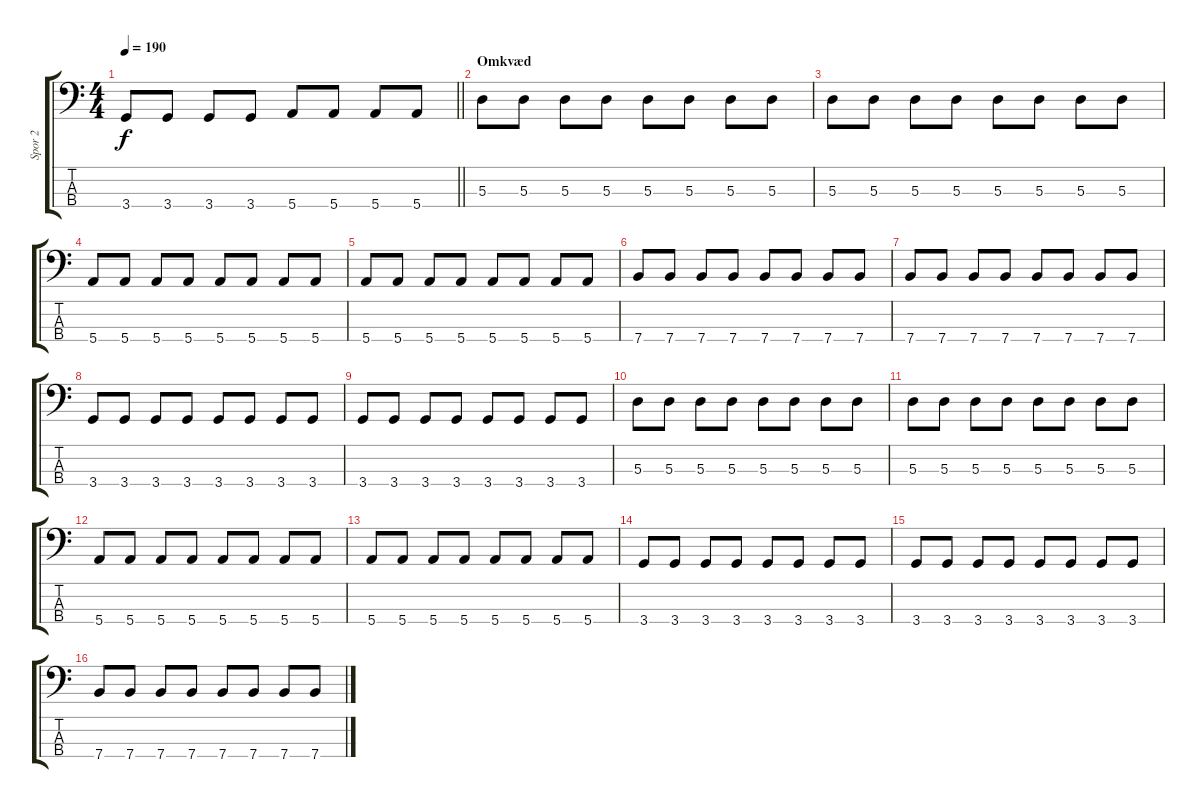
\track ("Spor 2" "Spor 2") {instrument electricbasspick}
\staff {score tabs}
\tuning (G2 D2 A1 E1) {hide}
\ts (4 4)
\tempo 190
\clef f4
\barLineRight lightlight
\ks c
3.4.8{dy f} 3.4.8 3.4.8 3.4.8 5.4.8 5.4.8 5.4.8 5.4.8 |
\section ("" "Omkvæd")
5.3.8 5.3.8 5.3.8 5.3.8 5.3.8 5.3.8 5.3.8 5.3.8 |
5.3.8 5.3.8 5.3.8 5.3.8 5.3.8 5.3.8 5.3.8 5.3.8 |
5.4.8 5.4.8 5.4.8 5.4.8 5.4.8 5.4.8 5.4.8 5.4.8 |
5.4.8 5.4.8 5.4.8 5.4.8 5.4.8 5.4.8 5.4.8 5.4.8 |
7.4.8 7.4.8 7.4.8 7.4.8 7.4.8 7.4.8 7.4.8 7.4.8 |
7.4.8 7.4.8 7.4.8 7.4.8 7.4.8 7.4.8 7.4.8 7.4.8 |
3.4.8 3.4.8 3.4.8 3.4.8 3.4.8 3.4.8 3.4.8 3.4.8 |
3.4.8 3.4.8 3.4.8 3.4.8 3.4.8 3.4.8 3.4.8 3.4.8 |
5.3.8 5.3.8 5.3.8 5.3.8 5.3.8 5.3.8 5.3.8 5.3.8 |
5.3.8 5.3.8 5.3.8 5.3.8 5.3.8 5.3.8 5.3.8 5.3.8 |
5.4.8 5.4.8 5.4.8 5.4.8 5.4.8 5.4.8 5.4.8 5.4.8 |
5.4.8 5.4.8 5.4.8 5.4.8 5.4.8 5.4.8 5.4.8 5.4.8 |
3.4.8 3.4.8 3.4.8 3.4.8 3.4.8 3.4.8 3.4.8 3.4.8 |
3.4.8 3.4.8 3.4.8 3.4.8 3.4.8 3.4.8 3.4.8 3.4.8 |
7.4.8 7.4.8 7.4.8 7.4.8 7.4.8 7.4.8 7.4.8 7.4.8
